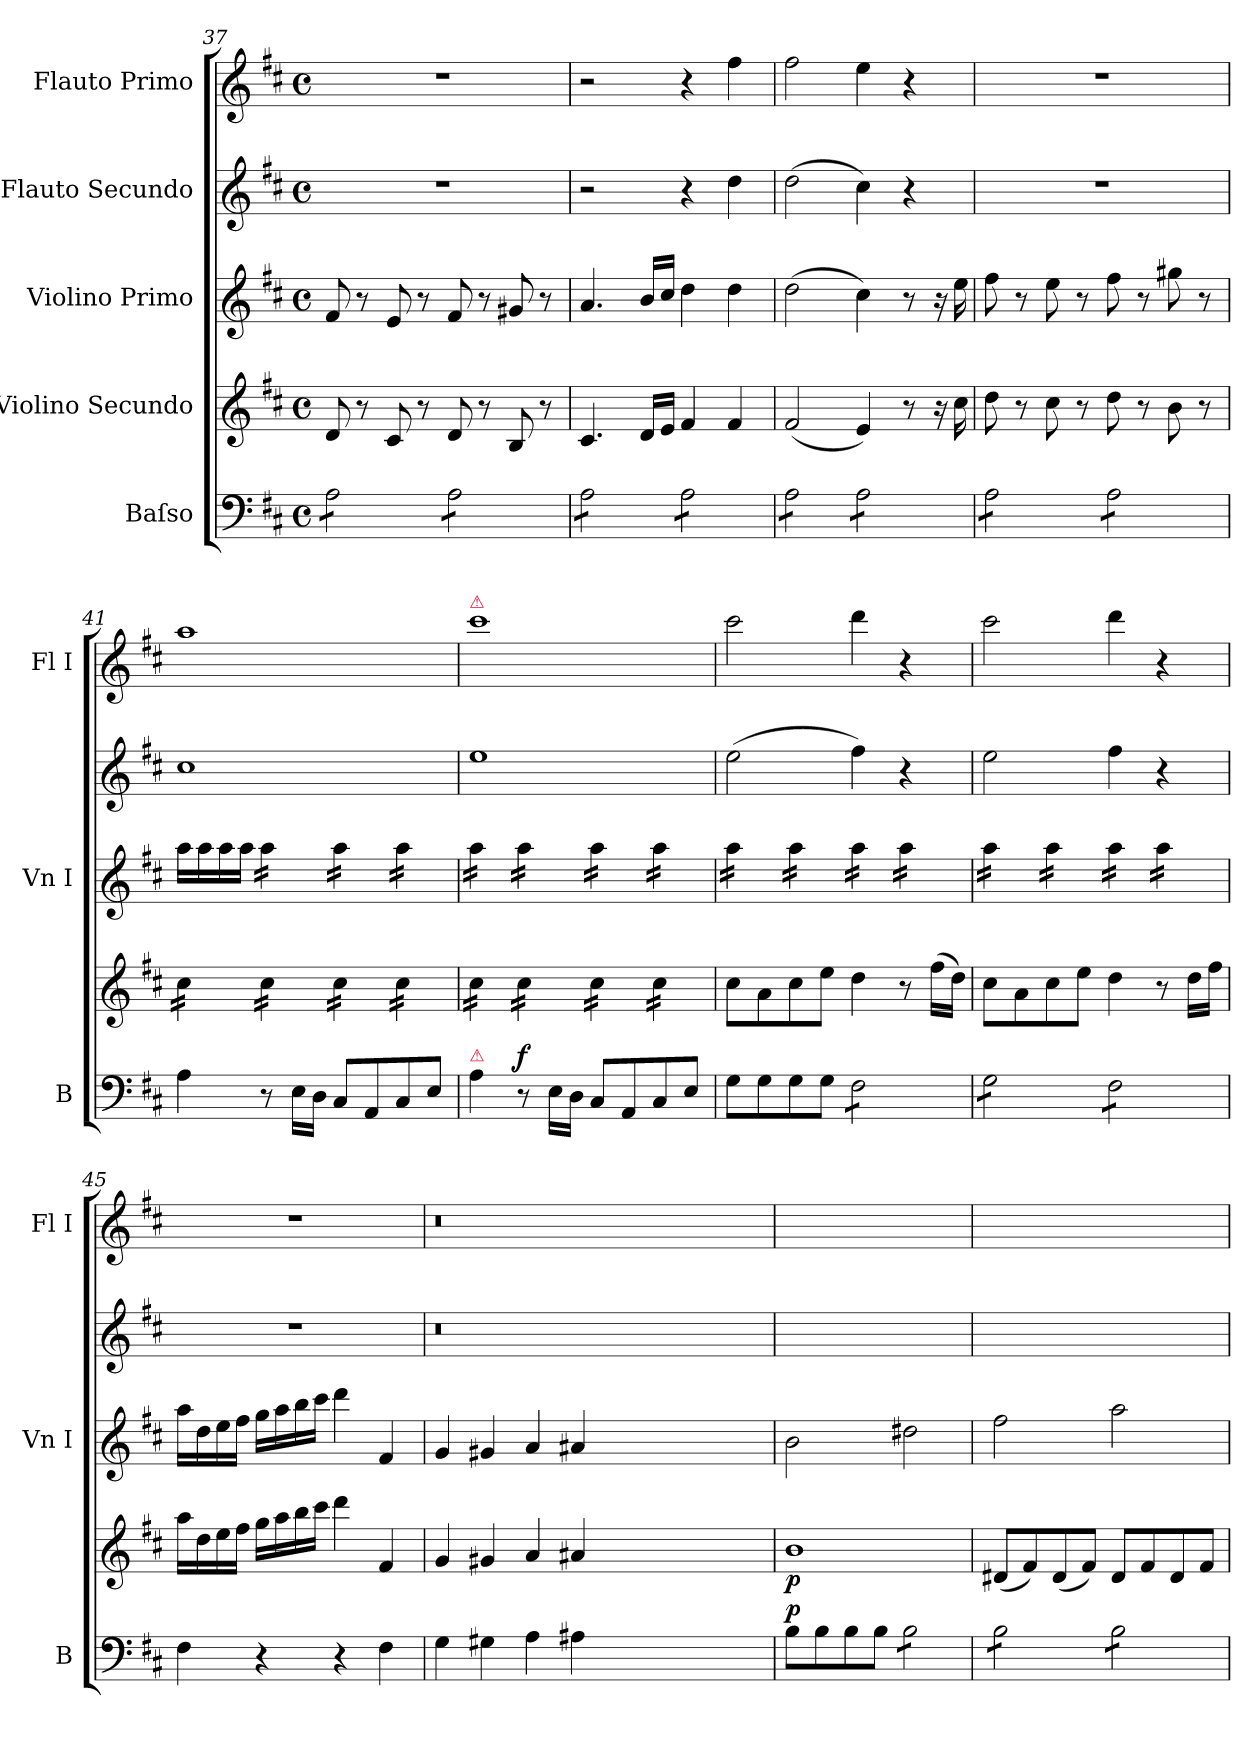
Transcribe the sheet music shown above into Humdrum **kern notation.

**kern	**dynam	**kern	**dynam	**kern	**dynam	**kern	**kern
*part5	*part5	*part4	*part4	*part3	*part3	*part2	*part1
*staff5	*staff5	*staff4	*staff4	*staff3	*staff3	*staff2	*staff1
*I"Baſso	*	*I"Violino Secundo	*	*I"Violino Primo	*	*I"Flauto Secundo	*I"Flauto Primo
*I'B	*	*	*	*I'Vn I	*	*	*I'Fl I
*clefF4	*	*clefG2	*	*clefG2	*	*clefG2	*clefG2
*k[f#c#]	*	*k[f#c#]	*	*k[f#c#]	*	*k[f#c#]	*k[f#c#]
*D:	*	*D:	*	*D:	*	*D:	*D:
*M4/4	*	*M4/4	*	*M4/4	*	*M4/4	*M4/4
*met(c)	*	*met(c)	*	*met(c)	*	*met(c)	*met(c)
=37	=37	=37	=37	=37	=37	=37	=37
*tremolo	*	*	*	*	*	*	*
8A\L	.	8d/	.	8f#/	.	1r	1r
8A\	.	8r	.	8r	.	.	.
8A\	.	8c#/	.	8e/	.	.	.
8A\J	.	8r	.	8r	.	.	.
8A\L	.	8d/	.	8f#/	.	.	.
8A\	.	8r	.	8r	.	.	.
8A\	.	8B/	.	8g#X/	.	.	.
8A\J	.	8r	.	8r	.	.	.
=38	=38	=38	=38	=38	=38	=38	=38
8A\L	.	4.c#/	.	4.a/	.	2r	2r
8A\	.	.	.	.	.	.	.
8A\	.	.	.	.	.	.	.
8A\J	.	16d/LL	.	16b/LL	.	.	.
.	.	16e/JJ	.	16cc#/JJ	.	.	.
8A\L	.	4f#/	.	4dd\	.	4r	4r
8A\	.	.	.	.	.	.	.
8A\	.	4f#/	.	4dd\	.	4dd\	4ff#\
8A\J	.	.	.	.	.	.	.
=39	=39	=39	=39	=39	=39	=39	=39
8A\L	.	(2f#/	.	(2dd\	.	(2dd\	2ff#\
8A\	.	.	.	.	.	.	.
8A\	.	.	.	.	.	.	.
8A\J	.	.	.	.	.	.	.
8A\L	.	4e/)	.	4cc#\)	.	4cc#\)	4ee\
8A\	.	.	.	.	.	.	.
8A\	.	8r	.	8r	.	4r	4r
8A\J	.	16r	.	16r	.	.	.
.	.	16cc#\	.	16ee\	.	.	.
=40	=40	=40	=40	=40	=40	=40	=40
8A\L	.	8dd\	.	8ff#\	.	1r	1r
8A\	.	8r	.	8r	.	.	.
8A\	.	8cc#\	.	8ee\	.	.	.
8A\J	.	8r	.	8r	.	.	.
8A\L	.	8dd\	.	8ff#\	.	.	.
8A\	.	8r	.	8r	.	.	.
8A\	.	8b\	.	8gg#X\	.	.	.
8A\J	.	8r	.	8r	.	.	.
*Xtremolo	*	*	*	*	*	*	*
=41	=41	=41	=41	=41	=41	=41	=41
!	!	!	!	!	!LO:DY:a	!	!
*	*	*tremolo	*	*	*	*	*
4A\	.	16cc#\LL	.	16aa\LL	for	1cc#\	1aa\
.	.	16cc#\	.	16aa\	.	.	.
.	.	16cc#\	.	16aa\	.	.	.
.	.	16cc#\JJ	.	16aa\JJ	.	.	.
*	*	*	*	*tremolo	*	*	*
8r	.	16cc#\LL	.	16aa\LL	.	.	.
.	.	16cc#\	.	16aa\	.	.	.
16E\LL	.	16cc#\	.	16aa\	.	.	.
16D\JJ	.	16cc#\JJ	.	16aa\JJ	.	.	.
8C#/L	.	16cc#\LL	.	16aa\LL	.	.	.
.	.	16cc#\	.	16aa\	.	.	.
8AA/	.	16cc#\	.	16aa\	.	.	.
.	.	16cc#\JJ	.	16aa\JJ	.	.	.
8C#/	.	16cc#\LL	.	16aa\LL	.	.	.
.	.	16cc#\	.	16aa\	.	.	.
8E\J	.	16cc#\	.	16aa\	.	.	.
.	.	16cc#\JJ	.	16aa\JJ	.	.	.
=42	=42	=42	=42	=42	=42	=42	=42
!	!	!	!	!	!	!	!LO:TX:a:color=crimson:t=⚠
!LO:TX:a:color=crimson:t=⚠	!	!	!	!	!	!	!
4A\	.	16cc#\LL	.	16aa\LL	.	1ee\	1ccc#\
.	.	16cc#\	.	16aa\	.	.	.
.	.	16cc#\	.	16aa\	.	.	.
.	.	16cc#\JJ	.	16aa\JJ	.	.	.
!	!LO:DY:a	!	!	!	!	!	!
8r	f	16cc#\LL	.	16aa\LL	.	.	.
.	.	16cc#\	.	16aa\	.	.	.
16E\LL	.	16cc#\	.	16aa\	.	.	.
16D\JJ	.	16cc#\JJ	.	16aa\JJ	.	.	.
8C#/L	.	16cc#\LL	.	16aa\LL	.	.	.
.	.	16cc#\	.	16aa\	.	.	.
8AA/	.	16cc#\	.	16aa\	.	.	.
.	.	16cc#\JJ	.	16aa\JJ	.	.	.
8C#/	.	16cc#\LL	.	16aa\LL	.	.	.
.	.	16cc#\	.	16aa\	.	.	.
8E\J	.	16cc#\	.	16aa\	.	.	.
.	.	16cc#\JJ	.	16aa\JJ	.	.	.
*	*	*Xtremolo	*	*	*	*	*
=43	=43	=43	=43	=43	=43	=43	=43
8G\L	.	8cc#\L	.	16aa\LL	.	(2ee\	2ccc#\
.	.	.	.	16aa\	.	.	.
8G\	.	8a\	.	16aa\	.	.	.
.	.	.	.	16aa\JJ	.	.	.
8G\	.	8cc#\	.	16aa\LL	.	.	.
.	.	.	.	16aa\	.	.	.
8G\J	.	8ee\J	.	16aa\	.	.	.
.	.	.	.	16aa\JJ	.	.	.
*tremolo	*	*	*	*	*	*	*
8F#\L	.	4dd\	.	16aa\LL	.	4ff#\)	4ddd\
.	.	.	.	16aa\	.	.	.
8F#\	.	.	.	16aa\	.	.	.
.	.	.	.	16aa\JJ	.	.	.
8F#\	.	8r	.	16aa\LL	.	4r	4r
.	.	.	.	16aa\	.	.	.
8F#\J	.	(16ff#\LL	.	16aa\	.	.	.
.	.	16dd\JJ)	.	16aa\JJ	.	.	.
=44	=44	=44	=44	=44	=44	=44	=44
8G\L	.	8cc#\L	.	16aa\LL	.	2ee\	2ccc#\
.	.	.	.	16aa\	.	.	.
8G\	.	8a\	.	16aa\	.	.	.
.	.	.	.	16aa\JJ	.	.	.
8G\	.	8cc#\	.	16aa\LL	.	.	.
.	.	.	.	16aa\	.	.	.
8G\J	.	8ee\J	.	16aa\	.	.	.
.	.	.	.	16aa\JJ	.	.	.
8F#\L	.	4dd\	.	16aa\LL	.	4ff#\	4ddd\
.	.	.	.	16aa\	.	.	.
8F#\	.	.	.	16aa\	.	.	.
.	.	.	.	16aa\JJ	.	.	.
8F#\	.	8r	.	16aa\LL	.	4r	4r
.	.	.	.	16aa\	.	.	.
8F#\J	.	16dd\LL	.	16aa\	.	.	.
*Xtremolo	*	*	*	*	*	*	*
.	.	16ff#\JJ	.	16aa\JJ	.	.	.
*	*	*	*	*Xtremolo	*	*	*
=45	=45	=45	=45	=45	=45	=45	=45
4F#\	.	16aa\LL	.	16aa\LL	.	1r	1r
.	.	16dd\	.	16dd\	.	.	.
.	.	16ee\	.	16ee\	.	.	.
.	.	16ff#\JJ	.	16ff#\JJ	.	.	.
4r	.	16gg\LL	.	16gg\LL	.	.	.
.	.	16aa\	.	16aa\	.	.	.
.	.	16bb\	.	16bb\	.	.	.
.	.	16ccc#\JJ	.	16ccc#\JJ	.	.	.
4r	.	4ddd\	.	4ddd\	.	.	.
4F#\	.	4f#/	.	4f#/	.	.	.
=46	=46	=46	=46	=46	=46	=46	=46
4G\	.	4g/	.	4g/	.	0.r	0.r
4G#X\	.	4g#X/	.	4g#X/	.	.	.
4A\	.	4a/	.	4a/	.	.	.
4A#X\	.	4a#X/	.	4a#X/	.	.	.
0ryy	.	0ryy	.	0ryy	.	.	.
=47	=47	=47	=47	=47	=47	=47	=47
!	!LO:DY:a	!	!	!	!	!	!
8B\L	p	1b\	p	2b\	.	1ryy	1ryy
8B\	.	.	.	.	.	.	.
8B\	.	.	.	.	.	.	.
8B\J	.	.	.	.	.	.	.
*tremolo	*	*	*	*	*	*	*
8B\L	.	.	.	2dd#X\	.	.	.
8B\	.	.	.	.	.	.	.
8B\	.	.	.	.	.	.	.
8B\J	.	.	.	.	.	.	.
=48	=48	=48	=48	=48	=48	=48	=48
8B\L	.	(8d#X/L	.	2ff#\	.	1ryy	1ryy
8B\	.	8f#/)	.	.	.	.	.
8B\	.	(8d#/	.	.	.	.	.
8B\J	.	8f#/J)	.	.	.	.	.
8B\L	.	8d#/L	.	2aa\	.	.	.
8B\	.	8f#/	.	.	.	.	.
8B\	.	8d#/	.	.	.	.	.
8B\J	.	8f#/J	.	.	.	.	.
*Xtremolo	*	*	*	*	*	*	*
=	=	=	=	=	=	=	=
*-	*-	*-	*-	*-	*-	*-	*-
